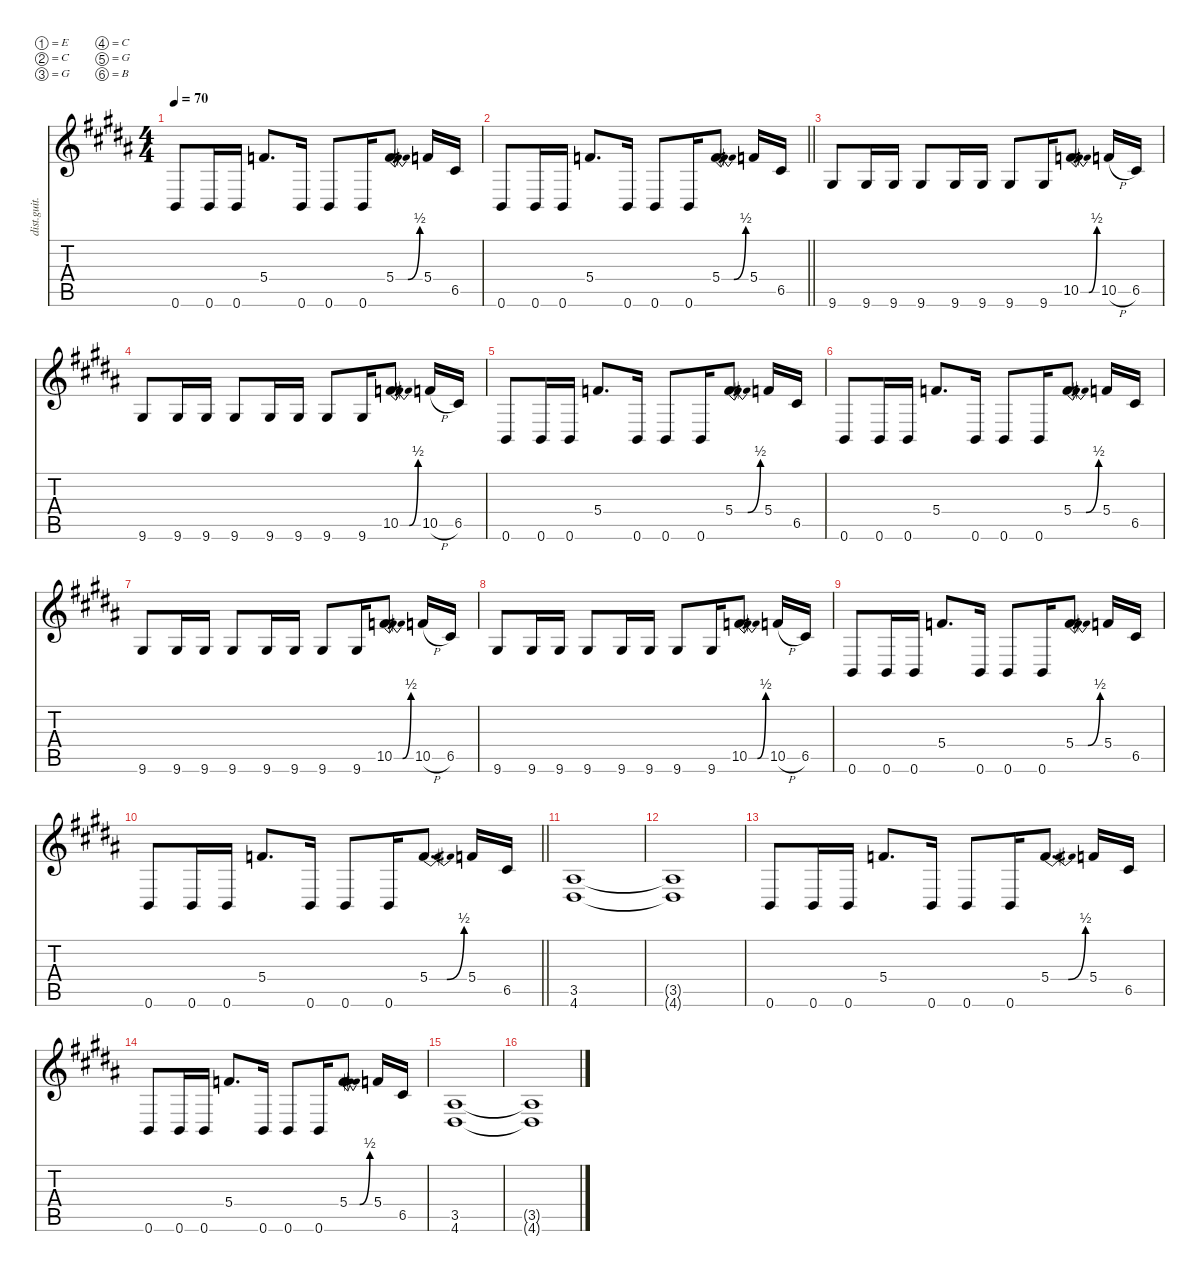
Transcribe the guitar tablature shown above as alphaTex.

\defaultSystemsLayout 4
\hideDynamics
\bracketExtendMode nobrackets
\otherSystemsTrackNameOrientation horizontal
\track ("Guitar 1" "dist.guit.") {mute instrument distortionguitar}
\staff {score tabs}
\tuning (E4 C4 G3 C3 G2 B1)
\ts (4 4)
\tempo 70
\clef g2
\ks b
0.6{acc forcenatural}.8{dy f} 0.6{acc forcenatural}.16 0.6{acc forcenatural}.16 5.4{acc forcenatural}.8{d} 0.6{acc forcenatural}.16 0.6{acc forcenatural}.8 0.6{acc forcenatural}.16 5.4{be (bendrelease 0 0 30 2 45 2 15 0) acc forcenatural}.8{d} 5.4{acc forcenatural}.16 6.5{acc #}.16 |
\barLineRight lightlight
0.6{acc forcenatural}.8 0.6{acc forcenatural}.16 0.6{acc forcenatural}.16 5.4{acc forcenatural}.8{d} 0.6{acc forcenatural}.16 0.6{acc forcenatural}.8 0.6{acc forcenatural}.16 5.4{be (bendrelease 0 0 30 2 45 2 15 0) acc forcenatural}.8{d} 5.4{acc forcenatural}.16 6.5{acc #}.16 |
9.6{acc #}.8 9.6{acc #}.16 9.6{acc #}.16 9.6{acc #}.8 9.6{acc #}.16 9.6{acc #}.16 9.6{acc #}.8 9.6{acc #}.16 10.5{be (bendrelease 0 0 30 2 45 2 15 0) acc forcenatural}.8{d} 10.5{h acc forcenatural}.16 6.5{acc #}.16 |
9.6{acc #}.8 9.6{acc #}.16 9.6{acc #}.16 9.6{acc #}.8 9.6{acc #}.16 9.6{acc #}.16 9.6{acc #}.8 9.6{acc #}.16 10.5{be (bendrelease 0 0 30 2 45 2 15 0) acc forcenatural}.8{d} 10.5{h acc forcenatural}.16 6.5{acc #}.16 |
0.6{acc forcenatural}.8 0.6{acc forcenatural}.16 0.6{acc forcenatural}.16 5.4{acc forcenatural}.8{d} 0.6{acc forcenatural}.16 0.6{acc forcenatural}.8 0.6{acc forcenatural}.16 5.4{be (bendrelease 0 0 30 2 45 2 15 0) acc forcenatural}.8{d} 5.4{acc forcenatural}.16 6.5{acc #}.16 |
0.6{acc forcenatural}.8 0.6{acc forcenatural}.16 0.6{acc forcenatural}.16 5.4{acc forcenatural}.8{d} 0.6{acc forcenatural}.16 0.6{acc forcenatural}.8 0.6{acc forcenatural}.16 5.4{be (bendrelease 0 0 30 2 45 2 15 0) acc forcenatural}.8{d} 5.4{acc forcenatural}.16 6.5{acc #}.16 |
9.6{acc #}.8 9.6{acc #}.16 9.6{acc #}.16 9.6{acc #}.8 9.6{acc #}.16 9.6{acc #}.16 9.6{acc #}.8 9.6{acc #}.16 10.5{be (bendrelease 0 0 30 2 45 2 15 0) acc forcenatural}.8{d} 10.5{h acc forcenatural}.16 6.5{acc #}.16 |
9.6{acc #}.8 9.6{acc #}.16 9.6{acc #}.16 9.6{acc #}.8 9.6{acc #}.16 9.6{acc #}.16 9.6{acc #}.8 9.6{acc #}.16 10.5{be (bendrelease 0 0 30 2 45 2 15 0) acc forcenatural}.8{d} 10.5{h acc forcenatural}.16 6.5{acc #}.16 |
0.6{acc forcenatural}.8 0.6{acc forcenatural}.16 0.6{acc forcenatural}.16 5.4{acc forcenatural}.8{d} 0.6{acc forcenatural}.16 0.6{acc forcenatural}.8 0.6{acc forcenatural}.16 5.4{be (bendrelease 0 0 30 2 45 2 15 0) acc forcenatural}.8{d} 5.4{acc forcenatural}.16 6.5{acc #}.16 |
\barLineRight lightlight
0.6{acc forcenatural}.8 0.6{acc forcenatural}.16 0.6{acc forcenatural}.16 5.4{acc forcenatural}.8{d} 0.6{acc forcenatural}.16 0.6{acc forcenatural}.8 0.6{acc forcenatural}.16 5.4{be (bendrelease 0 0 30 2 45 2 15 0) acc forcenatural}.8{d} 5.4{acc forcenatural}.16 6.5{acc #}.16 |
(3.5{acc #} 4.6{acc #}).1 |
(3.5{t acc #} 4.6{t acc #}).1 |
0.6{acc forcenatural}.8 0.6{acc forcenatural}.16 0.6{acc forcenatural}.16 5.4{acc forcenatural}.8{d} 0.6{acc forcenatural}.16 0.6{acc forcenatural}.8 0.6{acc forcenatural}.16 5.4{be (bendrelease 0 0 30 2 45 2 15 0) acc forcenatural}.8{d} 5.4{acc forcenatural}.16 6.5{acc #}.16 |
0.6{acc forcenatural}.8 0.6{acc forcenatural}.16 0.6{acc forcenatural}.16 5.4{acc forcenatural}.8{d} 0.6{acc forcenatural}.16 0.6{acc forcenatural}.8 0.6{acc forcenatural}.16 5.4{be (bendrelease 0 0 30 2 45 2 15 0) acc forcenatural}.8{d} 5.4{acc forcenatural}.16 6.5{acc #}.16 |
(3.5{acc #} 4.6{acc #}).1 |
(3.5{t acc #} 4.6{t acc #}).1
